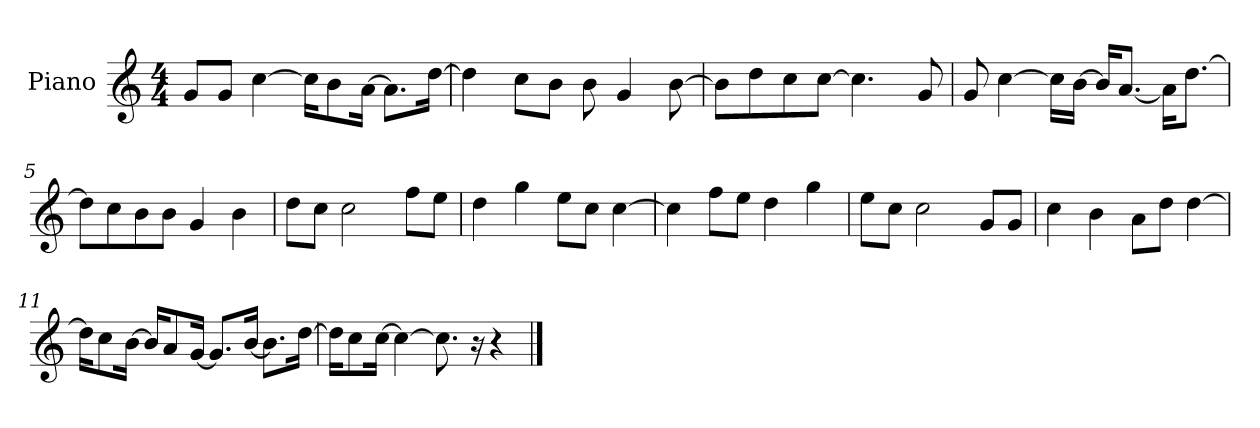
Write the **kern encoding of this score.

**kern
*part1
*staff1
*I"Piano
*I'P-no
*clefG2
*k[]
*M4/4
*MM90
=1
8g/L
8g/J
[4cc\
16cc\KL]
8b\
[16a\Jk
8.a\L]
[16dd\Jk
=2
4dd\]
8cc\L
8b\J
8b\
4g/
[8b\
=3
8b\L]
8dd\
8cc\
[8cc\J
4.cc\]
8g/
=4
8g/
[4cc\
16cc\LL]
[16b\JJ
16b/KL]
[8.a/J
16a\KL]
[8.dd\J
=5
8dd\L]
8cc\
8b\
8b\J
4g/
4b\
!!LO:LB:g=z
=6
8dd\L
8cc\J
2cc\
8ff\L
8ee\J
=7
4dd\
4gg\
8ee\L
8cc\J
[4cc\
=8
4cc\]
8ff\L
8ee\J
4dd\
4gg\
=9
8ee\L
8cc\J
2cc\
8g/L
8g/J
=10
4cc\
4b\
8a\L
8dd\J
[4dd\
=11
16dd\KL]
8cc\
[16b\Jk
16b/KL]
8a/
[16g/Jk
8.g/L]
[16b/Jk
8.b\L]
[16dd\Jk
!!LO:LB:g=z
=12
16dd\KL]
8cc\
[16cc\Jk
4cc\_
8.cc\]
16r
4r
==
*-
